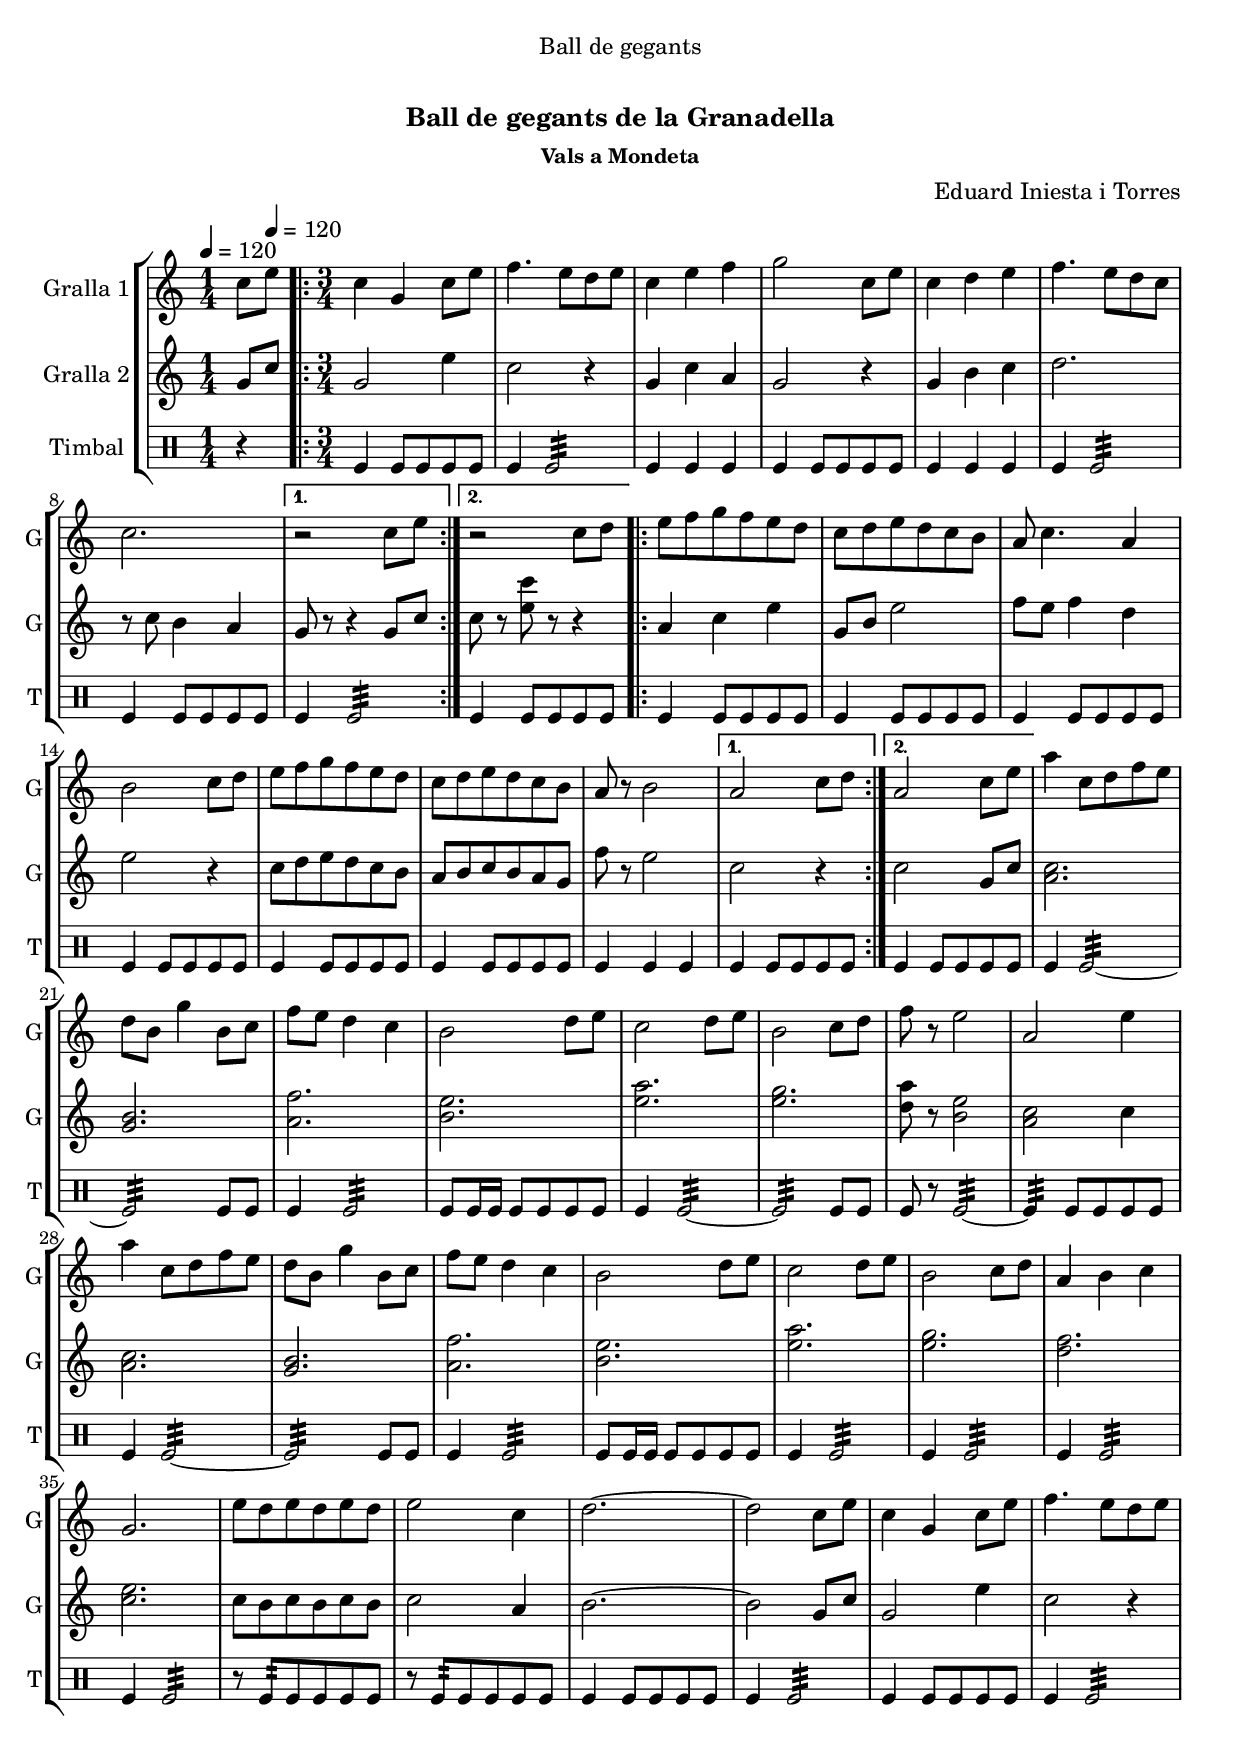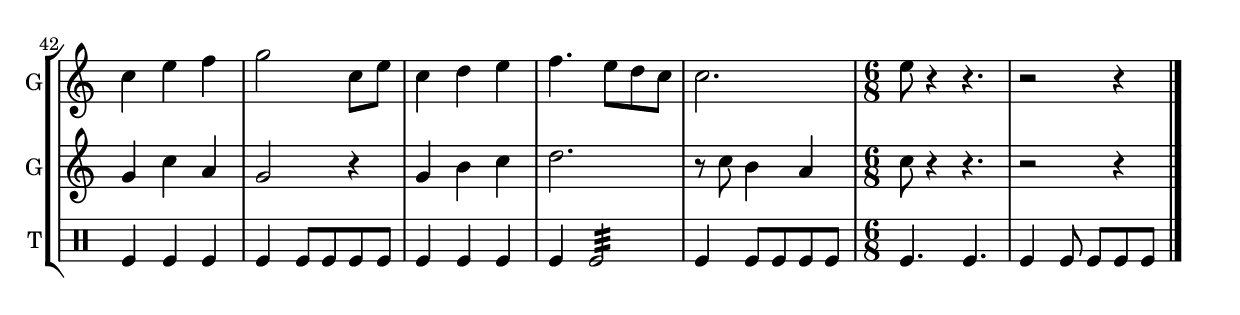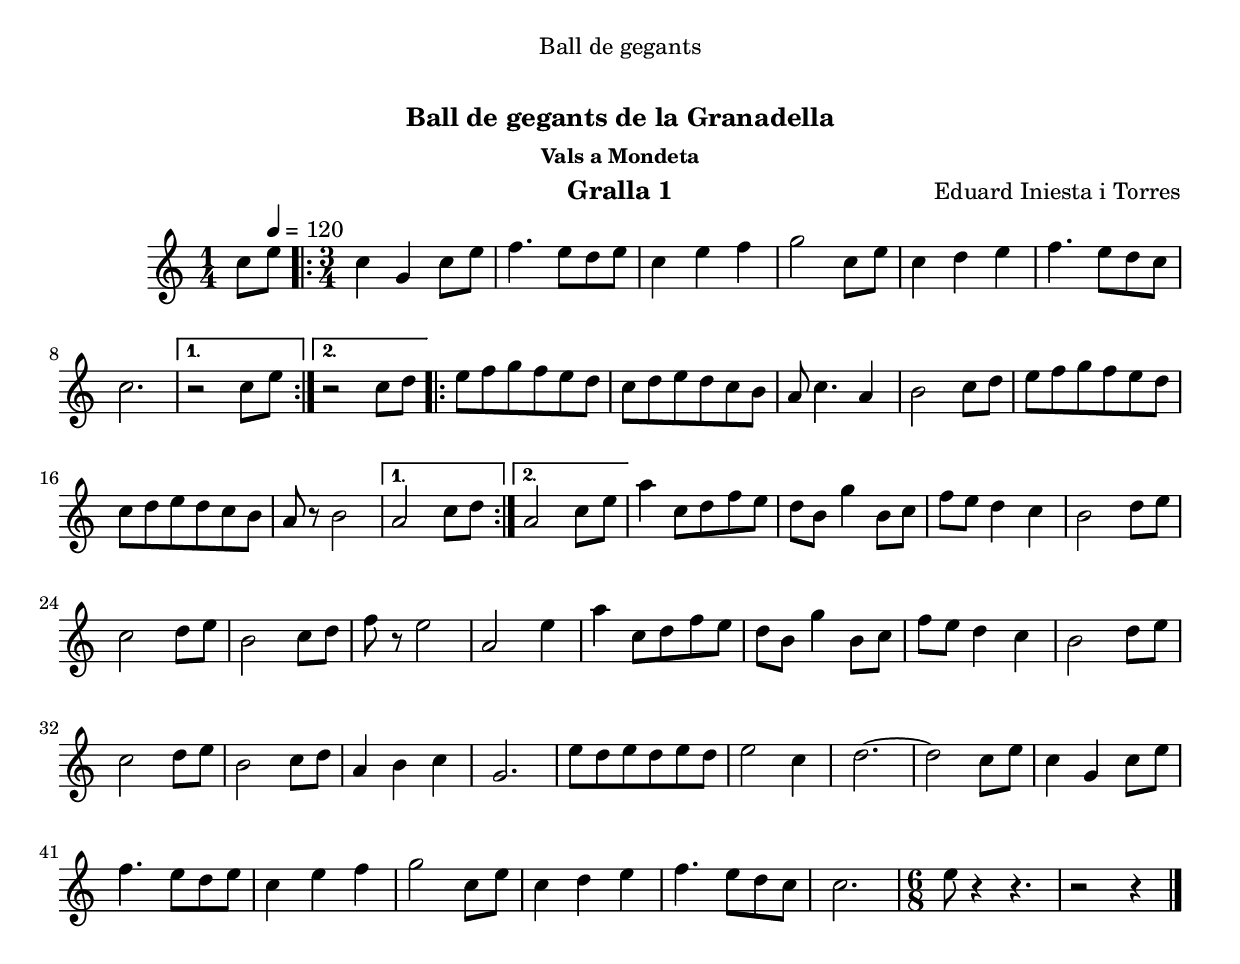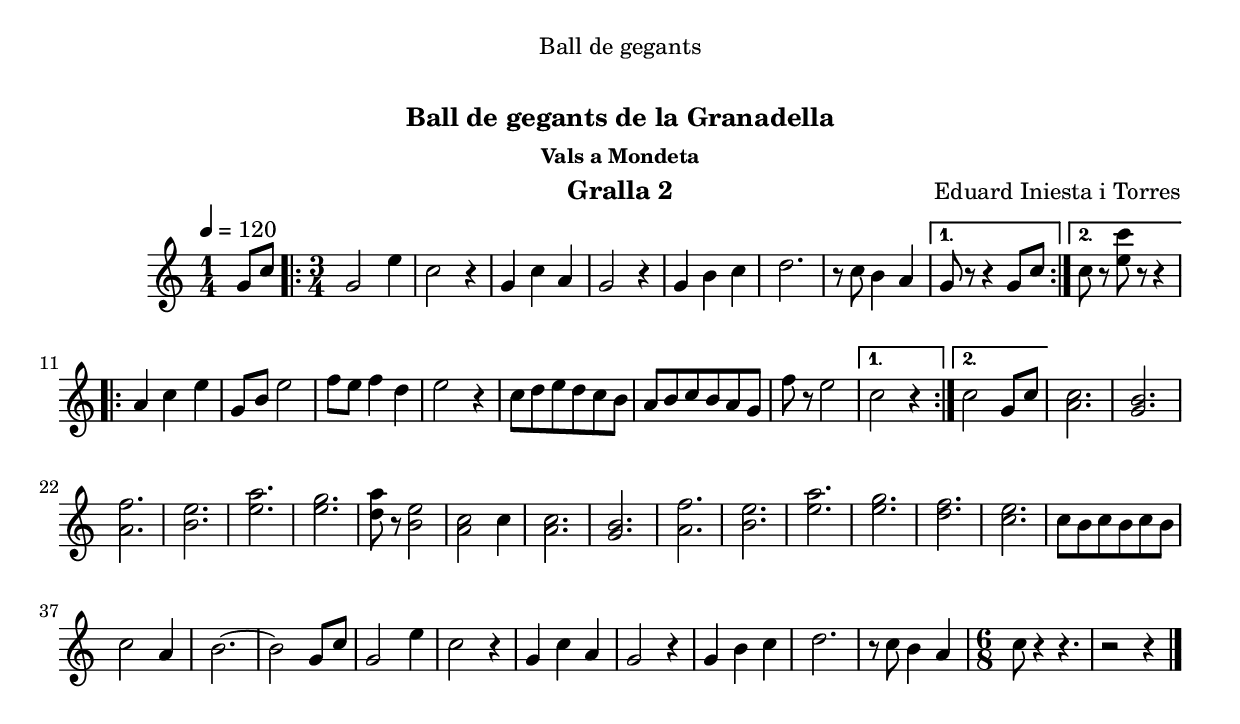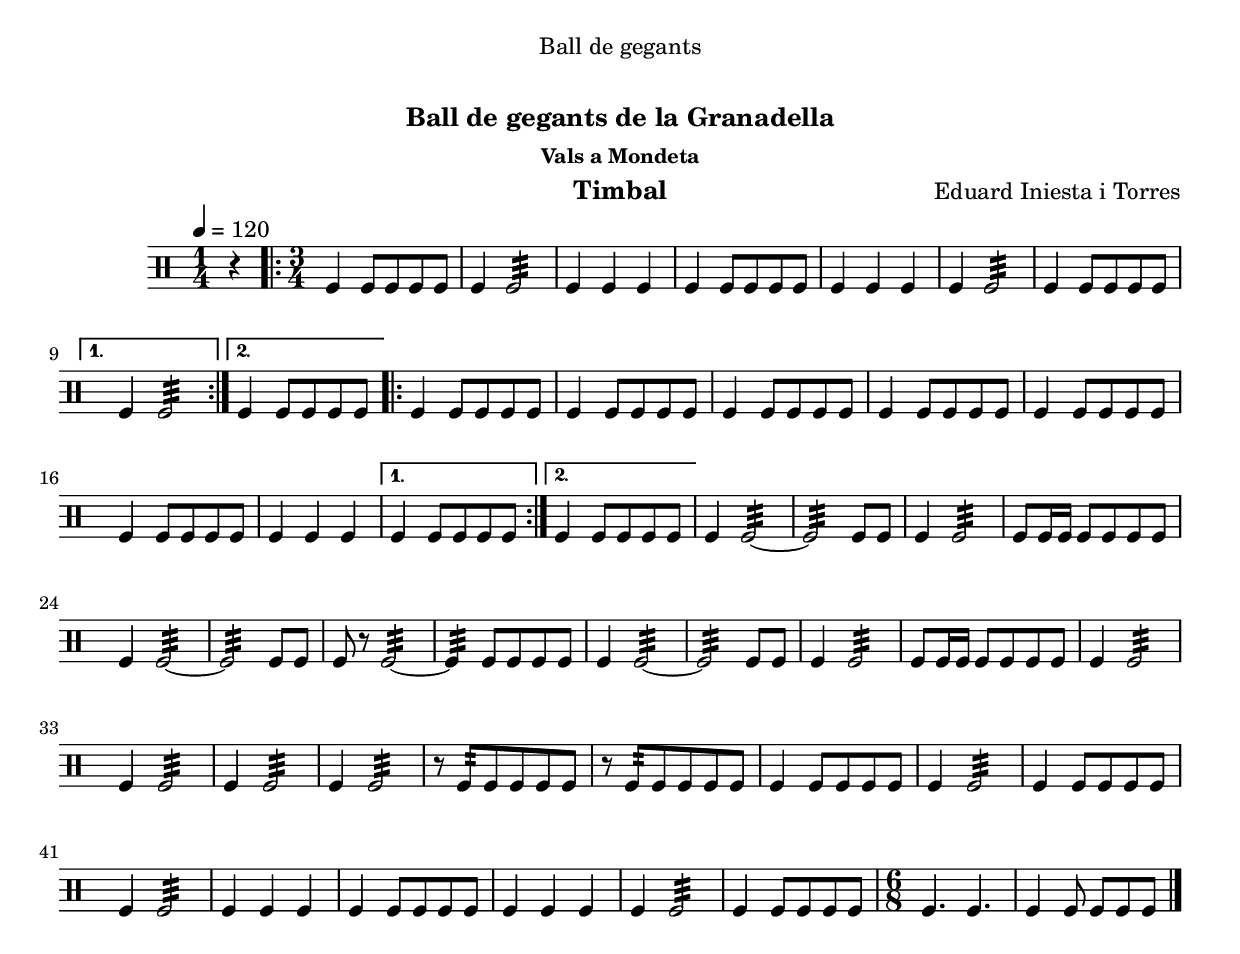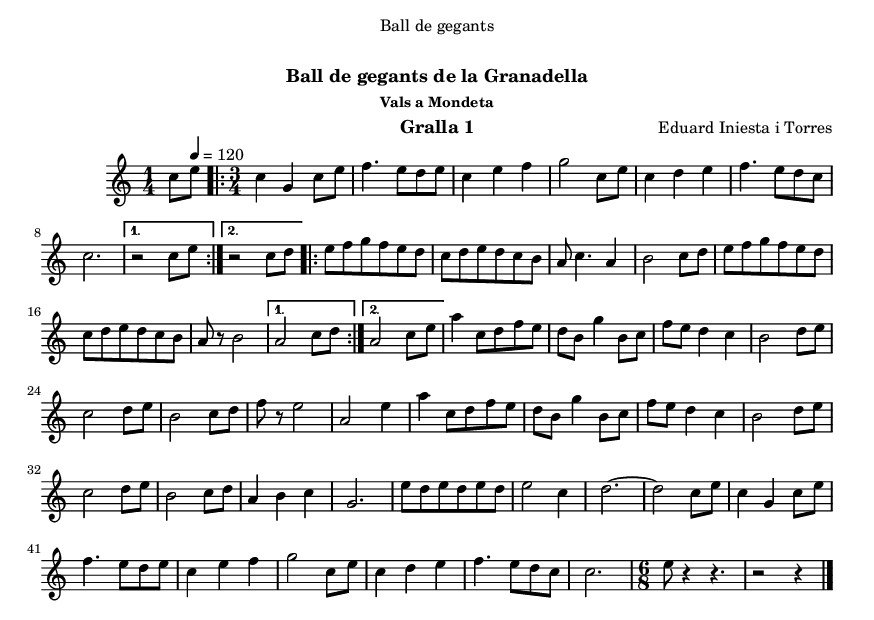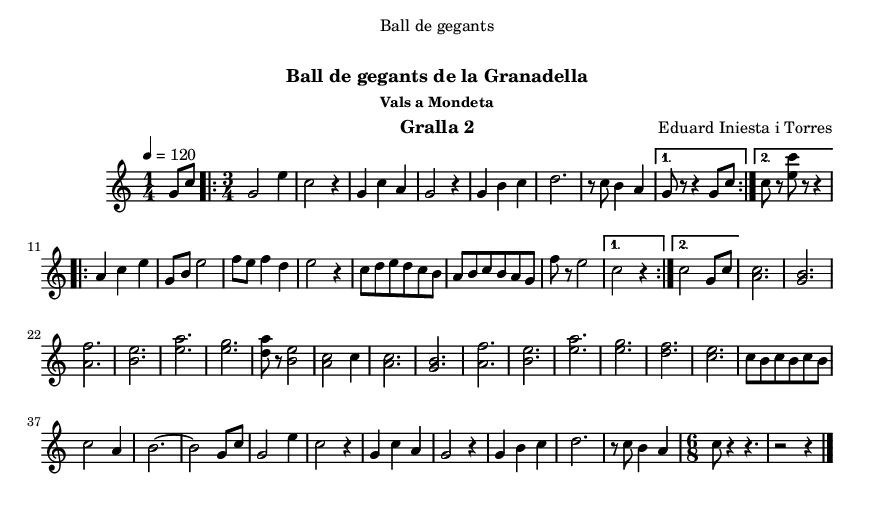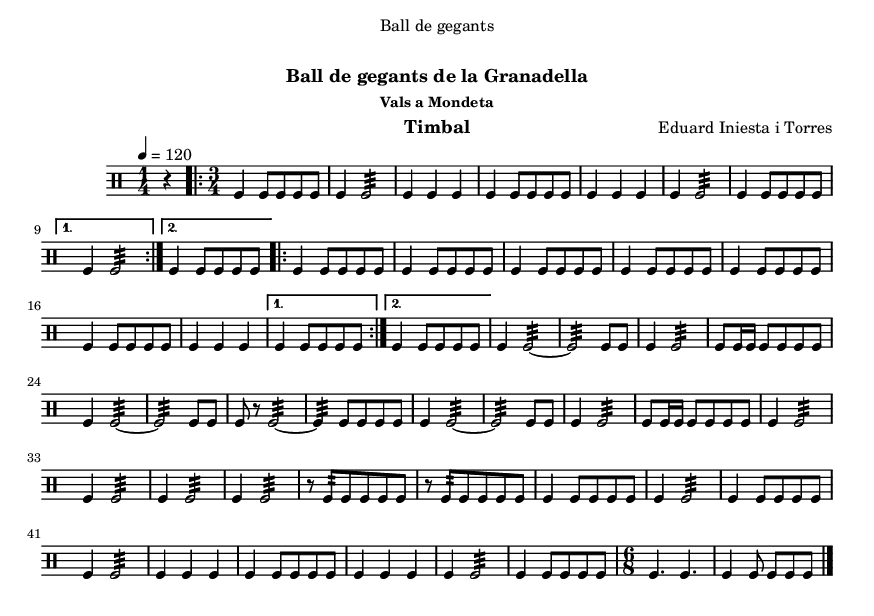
\version "2.16.0"

\header {
  dedication="Ball de gegants"
  title="  "
  subtitle="Ball de gegants de la Granadella"
  subsubtitle="Vals a Mondeta"
  poet=""
  meter=""
  piece=""
  composer="Eduard Iniesta i Torres"
  arranger=""
  opus=""
  instrument=""
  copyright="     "
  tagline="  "
}

liniaroAa =
\relative c''
{
  \clef treble
  \key c \major
  \time 1/4
  c8 \tempo 4 = 120 e  |
  \time 3/4   \repeat volta 2 { c4 g c8 e  |
  f4. e8 d e  |
  c4 e f  |
  %05
  g2 c,8 e  |
  c4 d e  |
  f4. e8 d c  |
  c2. }
  \alternative { { r2 c8 e }
  %10
  { r2 c8 d } }
  \repeat volta 2 { e8 f g f e d  |
  c8 d e d c b  |
  a8 c4. a4  |
  b2 c8 d  |
  %15
  e8 f g f e d  |
  c8 d e d c b  |
  a8 r b2 }
  \alternative { { a2 c8 d }
  { a2 c8 e } }
  %20
  a4 c,8 d f e  |
  d8 b g'4 b,8 c  |
  f8 e d4 c  |
  b2 d8 e  |
  c2 d8 e  |
  %25
  b2 c8 d  |
  f8 r e2  |
  a,2 e'4  |
  a4 c,8 d f e  |
  d8 b g'4 b,8 c  |
  %30
  f8 e d4 c  |
  b2 d8 e  |
  c2 d8 e  |
  b2 c8 d  |
  a4 b c  |
  %35
  g2.  |
  e'8 d e d e d  |
  e2 c4  |
  d2. ~  |
  d2 c8 e  |
  %40
  c4 g c8 e  |
  f4. e8 d e  |
  c4 e f  |
  g2 c,8 e  |
  c4 d e  |
  %45
  f4. e8 d c  |
  c2.  |
  \time 6/8   e8 r4 r4.  |
  r2 r4  \bar "|."
}

liniaroAb =
\relative g'
{
  \tempo 4 = 120
  \clef treble
  \key c \major
  \time 1/4
  g8 c  |
  \time 3/4   \repeat volta 2 { g2 e'4  |
  c2 r4  |
  g4 c a  |
  %05
  g2 r4  |
  g4 b c  |
  d2.  |
  r8 c b4 a }
  \alternative { { g8 r r4 g8 c }
  %10
  { c8 r <e c'> r r4 } }
  \repeat volta 2 { a,4 c e  |
  g,8 b e2  |
  f8 e f4 d  |
  e2 r4  |
  %15
  c8 d e d c b  |
  a8 b c b a g  |
  f'8 r e2 }
  \alternative { { c2 r4 }
  { c2 g8 c } }
  %20
  <c a>2.  |
  <b g>2.  |
  <a f'>2.  |
  <b e>2.  |
  <e a>2.  |
  %25
  <e g>2.  |
  <d a'>8 r <b e>2  |
  <a c>2 c4  |
  <a c>2.  |
  <g b>2.  |
  %30
  <a f'>2.  |
  <b e>2.  |
  <e a>2.  |
  <e g>2.  |
  <d f>2.  |
  %35
  <c e>2.  |
  c8 b c b c b  |
  c2 a4  |
  b2. ~  |
  b2 g8 c  |
  %40
  g2 e'4  |
  c2 r4  |
  g4 c a  |
  g2 r4  |
  g4 b c  |
  %45
  d2.  |
  r8 c b4 a  |
  \time 6/8   c8 r4 r4.  |
  r2 r4  \bar "|."
}

liniaroAc =
\drummode
{
  \tempo 4 = 120
  \time 1/4
  r4  |
  \time 3/4   \repeat volta 2 { tomfl4 tomfl8 tomfl tomfl tomfl  |
  tomfl4 tomfl2:32  |
  tomfl4 tomfl tomfl  |
  %05
  tomfl4 tomfl8 tomfl tomfl tomfl  |
  tomfl4 tomfl tomfl  |
  tomfl4 tomfl2:32  |
  tomfl4 tomfl8 tomfl tomfl tomfl }
  \alternative { { tomfl4 tomfl2:32 }
  %10
  { tomfl4 tomfl8 tomfl tomfl tomfl } }
  \repeat volta 2 { tomfl4 tomfl8 tomfl tomfl tomfl  |
  tomfl4 tomfl8 tomfl tomfl tomfl  |
  tomfl4 tomfl8 tomfl tomfl tomfl  |
  tomfl4 tomfl8 tomfl tomfl tomfl  |
  %15
  tomfl4 tomfl8 tomfl tomfl tomfl  |
  tomfl4 tomfl8 tomfl tomfl tomfl  |
  tomfl4 tomfl tomfl }
  \alternative { { tomfl4 tomfl8 tomfl tomfl tomfl }
  { tomfl4 tomfl8 tomfl tomfl tomfl } }
  %20
  tomfl4 tomfl2:32 ~  |
  tomfl2:32 tomfl8 tomfl  |
  tomfl4 tomfl2:32  |
  tomfl8 tomfl16 tomfl tomfl8 tomfl tomfl tomfl  |
  tomfl4 tomfl2:32 ~  |
  %25
  tomfl2:32 tomfl8 tomfl  |
  tomfl8 r tomfl2:32 ~  |
  tomfl4:32 tomfl8 tomfl tomfl tomfl  |
  tomfl4 tomfl2:32 ~  |
  tomfl2:32 tomfl8 tomfl  |
  %30
  tomfl4 tomfl2:32  |
  tomfl8 tomfl16 tomfl tomfl8 tomfl tomfl tomfl  |
  tomfl4 tomfl2:32  |
  tomfl4 tomfl2:32  |
  tomfl4 tomfl2:32  |
  %35
  tomfl4 tomfl2:32  |
  r8 tomfl:32 tomfl tomfl tomfl tomfl  |
  r8 tomfl:32 tomfl tomfl tomfl tomfl  |
  tomfl4 tomfl8 tomfl tomfl tomfl  |
  tomfl4 tomfl2:32  |
  %40
  tomfl4 tomfl8 tomfl tomfl tomfl  |
  tomfl4 tomfl2:32  |
  tomfl4 tomfl tomfl  |
  tomfl4 tomfl8 tomfl tomfl tomfl  |
  tomfl4 tomfl tomfl  |
  %45
  tomfl4 tomfl2:32  |
  tomfl4 tomfl8 tomfl tomfl tomfl  |
  \time 6/8   tomfl4. tomfl  |
  tomfl4 tomfl8 tomfl tomfl tomfl  \bar "|."
}

\book {

\paper {
  print-page-number = false
}

\bookpart {
  \score {
    \new StaffGroup {
      \override Score.RehearsalMark #'self-alignment-X = #LEFT
      <<
        \new Staff \with {instrumentName = #"Gralla 1" shortInstrumentName = #"G"} \liniaroAa
        \new Staff \with {instrumentName = #"Gralla 2" shortInstrumentName = #"G"} \liniaroAb
        \new DrumStaff \with {instrumentName = #"Timbal" shortInstrumentName = #"T"} \liniaroAc
      >>
    }
    \layout {}
  }\score { \unfoldRepeats
    \new StaffGroup {
      \override Score.RehearsalMark #'self-alignment-X = #LEFT
      <<
        \new Staff \with {instrumentName = #"Gralla 1" shortInstrumentName = #"G"} \liniaroAa
        \new Staff \with {instrumentName = #"Gralla 2" shortInstrumentName = #"G"} \liniaroAb
        \new DrumStaff \with {instrumentName = #"Timbal" shortInstrumentName = #"T"} \liniaroAc
      >>
    }
    \midi {}
  }
}

\bookpart {
  \header {instrument="Gralla 1"}
  \score {
    \new StaffGroup {
      \override Score.RehearsalMark #'self-alignment-X = #LEFT
      <<
        \new Staff \liniaroAa
      >>
    }
    \layout {}
  }\score { \unfoldRepeats
    \new StaffGroup {
      \override Score.RehearsalMark #'self-alignment-X = #LEFT
      <<
        \new Staff \liniaroAa
      >>
    }
    \midi {}
  }
}

\bookpart {
  \header {instrument="Gralla 2"}
  \score {
    \new StaffGroup {
      \override Score.RehearsalMark #'self-alignment-X = #LEFT
      <<
        \new Staff \liniaroAb
      >>
    }
    \layout {}
  }\score { \unfoldRepeats
    \new StaffGroup {
      \override Score.RehearsalMark #'self-alignment-X = #LEFT
      <<
        \new Staff \liniaroAb
      >>
    }
    \midi {}
  }
}

\bookpart {
  \header {instrument="Timbal"}
  \score {
    \new StaffGroup {
      \override Score.RehearsalMark #'self-alignment-X = #LEFT
      <<
        \new DrumStaff \liniaroAc
      >>
    }
    \layout {}
  }\score { \unfoldRepeats
    \new StaffGroup {
      \override Score.RehearsalMark #'self-alignment-X = #LEFT
      <<
        \new DrumStaff \liniaroAc
      >>
    }
    \midi {}
  }
}

}

\book {

\paper {
  print-page-number = false
  #(set-paper-size "a6landscape")
  #(layout-set-staff-size 14)
}

\bookpart {
  \header {instrument="Gralla 1"}
  \score {
    \new StaffGroup {
      \override Score.RehearsalMark #'self-alignment-X = #LEFT
      <<
        \new Staff \liniaroAa
      >>
    }
    \layout {}
  }
}

\bookpart {
  \header {instrument="Gralla 2"}
  \score {
    \new StaffGroup {
      \override Score.RehearsalMark #'self-alignment-X = #LEFT
      <<
        \new Staff \liniaroAb
      >>
    }
    \layout {}
  }
}

\bookpart {
  \header {instrument="Timbal"}
  \score {
    \new StaffGroup {
      \override Score.RehearsalMark #'self-alignment-X = #LEFT
      <<
        \new DrumStaff \liniaroAc
      >>
    }
    \layout {}
  }
}

}

